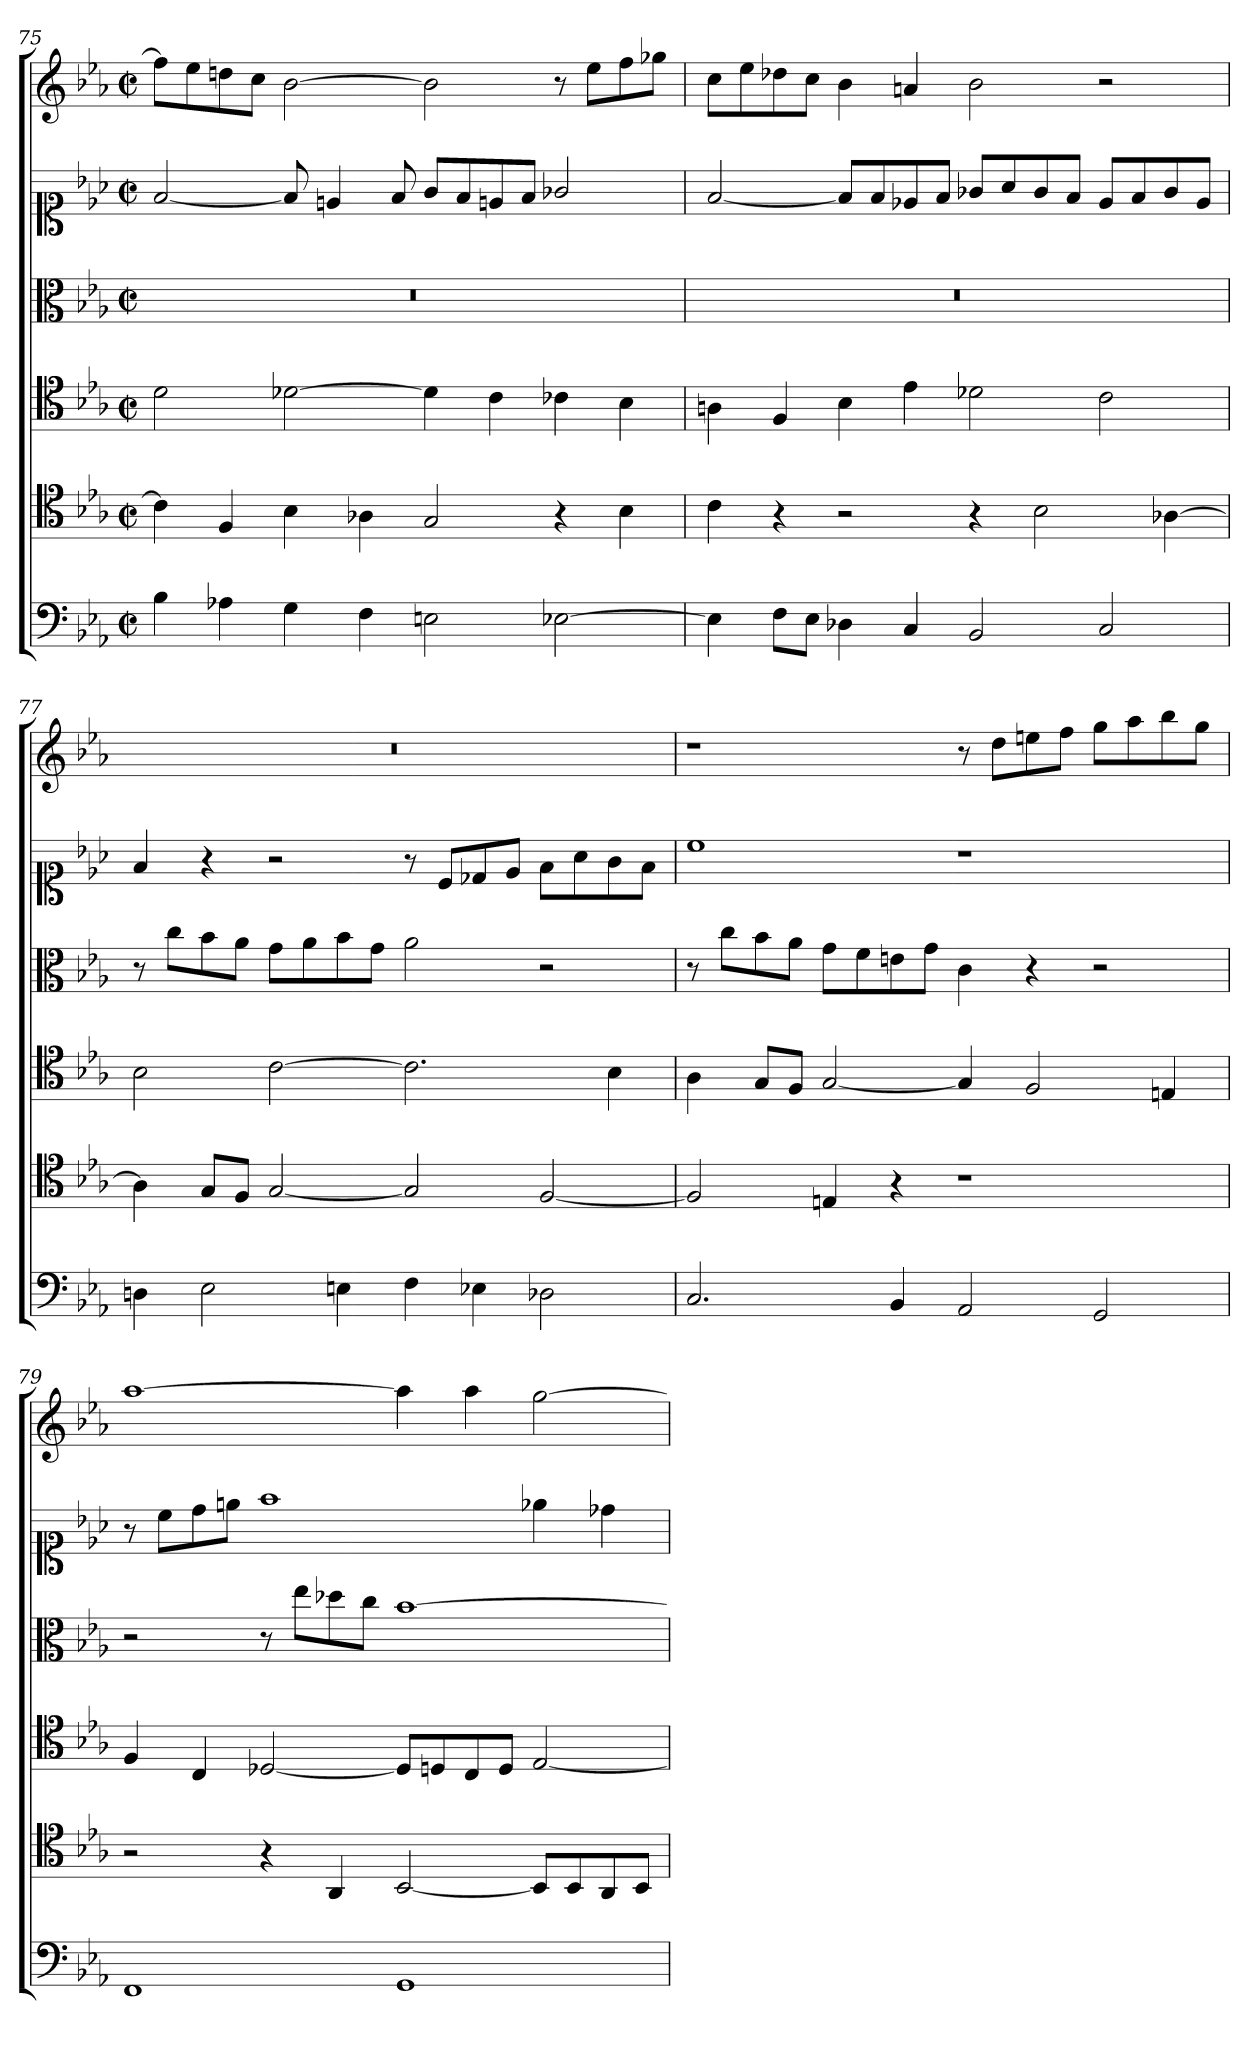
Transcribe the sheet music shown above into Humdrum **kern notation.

**kern	**kern	**kern	**kern	**kern	**kern
*part6	*part5	*part4	*part3	*part2	*part1
*staff6	*staff5	*staff4	*staff3	*staff2	*staff1
*clefF4	*clefC4	*clefC4	*clefC3	*clefC1	*clefG2
*k[b-e-a-]	*k[b-e-a-]	*k[b-e-a-]	*k[b-e-a-]	*k[b-e-a-]	*k[b-e-a-]
*c:	*c:	*c:	*c:	*c:	*c:
*M2/1	*M2/1	*M2/1	*M2/1	*M2/1	*M2/1
*met(c|)	*met(c|)	*met(c|)	*met(c|)	*met(c|)	*met(c|)
=75	=75	=75	=75	=75	=75
4B-	4c]	2d	0r	[2f	8ffL]
.	.	.	.	.	8ee-
4A-X	4F	.	.	.	8ddn
.	.	.	.	.	8ccJ
4G	4B-	[2d-X	.	8f]	[2b-
.	.	.	.	4en	.
4F	4A-X	.	.	.	.
.	.	.	.	8f	.
2En	2G	4d-]	.	8gL	2b-]
.	.	.	.	8f	.
.	.	4c	.	8en	.
.	.	.	.	8fJ	.
[2E-X	4r	4c-X	.	2g-X/	8r
.	.	.	.	.	8ee-L
.	4B-	4B-	.	.	8ff
.	.	.	.	.	8gg-XJ
=76	=76	=76	=76	=76	=76
4E-]	4c	4An	0r	[2f	8ccL
.	.	.	.	.	8ee-
8FL	4r	4F	.	.	8dd-X
8E-J	.	.	.	.	8ccJ
4D-X	2r	4B-	.	8fL]	4b-
.	.	.	.	8f	.
4C	.	4e-	.	8e-X	4an
.	.	.	.	8fJ	.
2BB-	4r	2d-X	.	8g-X/L	2b-
.	.	.	.	8a-/	.
.	2B-	.	.	8g-/	.
.	.	.	.	8f/J	.
2C	.	2c	.	8e-L	2r
.	.	.	.	8f	.
.	[4A-X	.	.	8g-	.
.	.	.	.	8e-J	.
=77	=77	=77	=77	=77	=77
4Dn	4A-]	2B-	8r	4f	0r
.	.	.	8ccL	.	.
2E-	8GL	.	8b-	4r	.
.	8FJ	.	8a-J	.	.
.	[2G	[2c	8gL	2r	.
.	.	.	8a-	.	.
4En	.	.	8b-	.	.
.	.	.	8gJ	.	.
4F	2G]	2.c]	2a-	8r	.
.	.	.	.	8cL	.
4E-X	.	.	.	8d-X	.
.	.	.	.	8e-J	.
2D-X	[2F	.	2r	8fL	.
.	.	.	.	8a-	.
.	.	4B-	.	8g	.
.	.	.	.	8fJ	.
=78	=78	=78	=78	=78	=78
2.C	2F]	4A-	8r	1cc	1r
.	.	.	8ccL	.	.
.	.	8GL	8b-	.	.
.	.	8FJ	8a-J	.	.
.	4En	[2G	8gL	.	.
.	.	.	8f	.	.
4BB-	4r	.	8en	.	.
.	.	.	8gJ	.	.
2AA-	1r	4G]	4c	1r	8r
.	.	.	.	.	8ddL
.	.	2F	4r	.	8een
.	.	.	.	.	8ffJ
2GG	.	.	2r	.	8ggL
.	.	.	.	.	8aa-
.	.	4En	.	.	8bb-
.	.	.	.	.	8ggJ
=79	=79	=79	=79	=79	=79
1FF	2r	4F	2r	8r	[1aa-
.	.	.	.	8ccL	.
.	.	4C	.	8dd	.
.	.	.	.	8eenJ	.
.	4r	[2D-X	8r	1ff	.
.	.	.	8ee-L	.	.
.	4AA-	.	8dd-X	.	.
.	.	.	8ccJ	.	.
1GG	[2BB-	8D-L]	[1b-	.	4aa-]
.	.	8Dn	.	.	.
.	.	8C	.	.	4aa-
.	.	8DJ	.	.	.
.	8BB-L]	[2E-	.	4ee-X	[2gg
.	8BB-	.	.	.	.
.	8AA-	.	.	4dd-X	.
.	8BB-J	.	.	.	.
=	=	=	=	=	=
*-	*-	*-	*-	*-	*-
